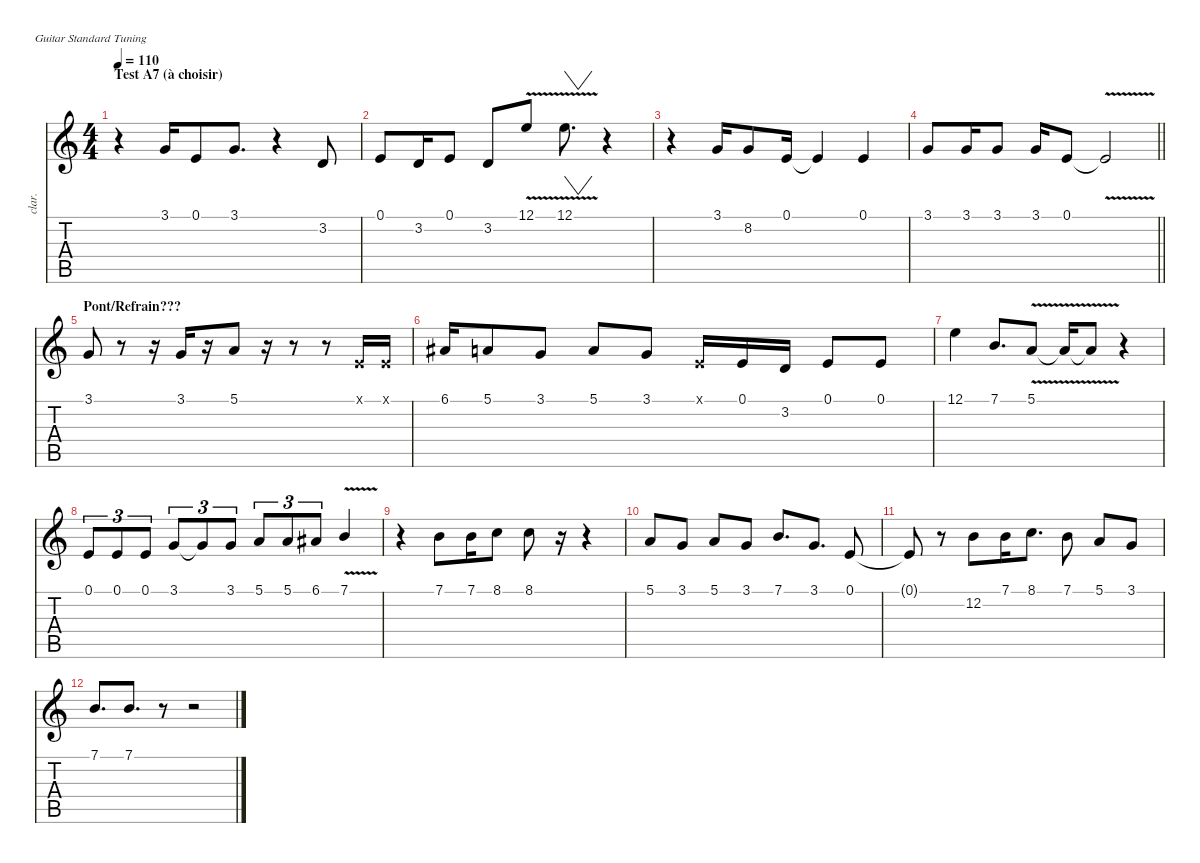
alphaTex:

\defaultSystemsLayout 4
\hideDynamics
\bracketExtendMode nobrackets
\otherSystemsTrackNameOrientation horizontal
\track ("Hichem chant" "clar.") {instrument clarinet}
\staff {score tabs}
\tuning (E4 B3 G3 D3 A2 E2)
\ts (4 4)
\section ("" "Test A7 (à choisir)")
\tempo 110
\clef g2
\ks c
r.4{dy f beam Down} 3.1.16{beam Up} 0.1.8{beam Up} 3.1.8{d beam Up} r.4{beam Up} 3.2.8{beam Up} |
0.1.8{beam Up} 3.2.16{beam Up} 0.1.8{beam Up} 3.2.8{beam Up} 12.1{v}.8{beam Up} 12.1{v}.8{vw d beam Down} r.4{beam Down} |
r.4{beam Down} 3.1.16{beam Up} 8.2.8{beam Up} 0.1.16{beam Up} 0.1{t}.4{beam Up} 0.1.4{beam Up} |
\barLineRight lightlight
3.1.8{beam Up} 3.1.16{beam Up} 3.1.8{beam Up} 3.1.16{beam Up} 0.1.8{beam Up} 0.1{v t}.2{beam Up} |
\section ("" "Pont/Refrain???")
3.1.8{beam Up} r.8{beam Up} r.16{beam Up} 3.1.16{beam Up} r.16{beam Up} 5.1.8{beam Up} r.16{beam Up} r.8{beam Up} r.8{beam Up} 0.1{x}.16{beam Up} 0.1{x}.16{beam Up} |
6.1{acc #}.16{beam Up} 5.1.8{beam Up} 3.1.8{beam Up} 5.1.8{beam Up} 3.1.8{beam Up} 0.1{x}.16{beam Up} 0.1.16{beam Up} 3.2.16{beam Up} 0.1.8{beam Up} 0.1.8{beam Up} |
12.1.4{beam Down} 7.1.8{d beam Up} 5.1{v}.8{beam Up} 5.1{v t}.16{beam Up} 5.1{v t}.8{beam Up} r.4{beam Up} |
0.1.8{tu (3 2) beam Up} 0.1.8{tu (3 2) beam Up} 0.1.8{tu (3 2) beam Up} 3.1.8{tu (3 2) beam Up} 3.1{t}.8{tu (3 2) beam Up} 3.1.8{tu (3 2) beam Up} 5.1.8{tu (3 2) beam Up} 5.1.8{tu (3 2) beam Up} 6.1{acc #}.8{tu (3 2) beam Up} 7.1{v}.4{beam Up} |
r.4{beam Down} 7.1.8{beam Down} 7.1.16{beam Down} 8.1.8{beam Down} 8.1.8{beam Down} r.16{beam Down} r.4{beam Down} |
5.1.8{beam Up} 3.1.8{beam Up} 5.1.8{beam Up} 3.1.8{beam Up} 7.1.8{d beam Up} 3.1.8{d beam Up} 0.1.8{beam Up} |
0.1{t}.8{beam Up} r.8{beam Up} 12.2.8{beam Down} 7.1.16{beam Down} 8.1.8{d beam Down} 7.1.8{beam Down} 5.1.8{beam Up} 3.1.8{beam Up} |
7.1.8{d beam Up} 7.1.8{d beam Up} r.8{beam Up} r.2{beam Up}
